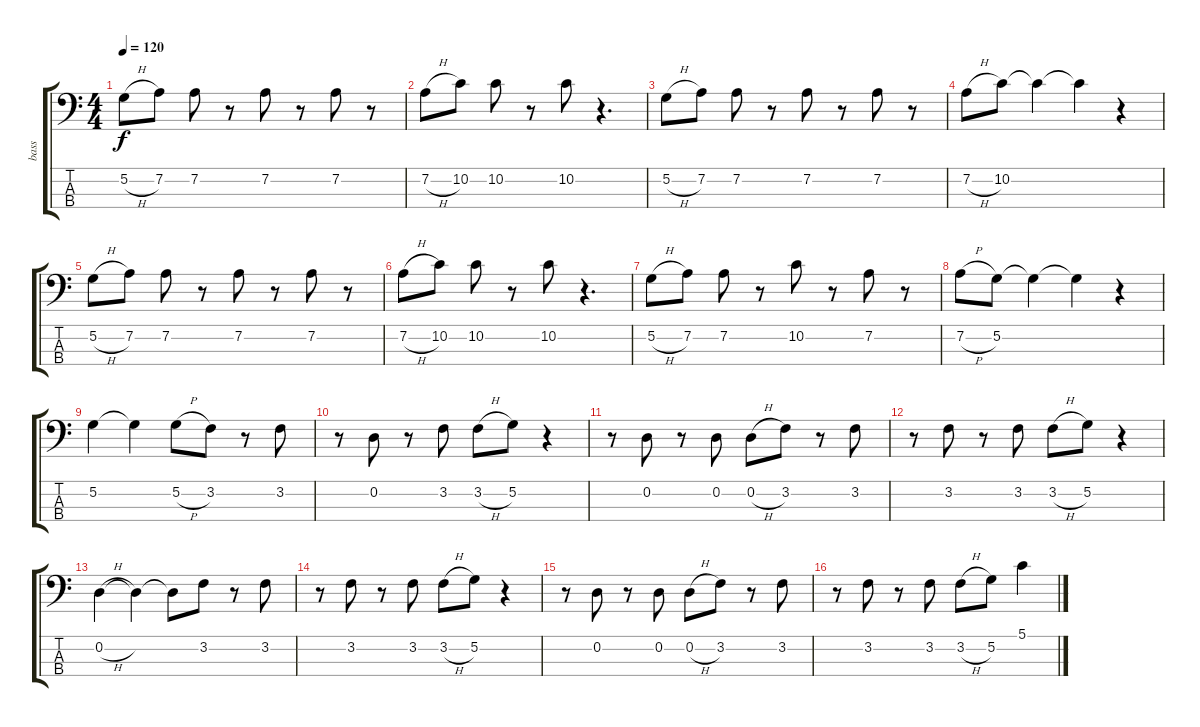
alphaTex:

\track ("bass" "bass") {instrument electricbasspick}
\staff {score tabs}
\tuning (G2 D2 A1 E1) {hide}
\ts (4 4)
\tempo 120
\clef f4
\ks c
5.2{h}.8{dy f} 7.2.8 7.2.8 r.8 7.2.8 r.8 7.2.8 r.8 |
7.2{h}.8 10.2.8 10.2.8 r.8 10.2.8 r.4{d} |
5.2{h}.8 7.2.8 7.2.8 r.8 7.2.8 r.8 7.2.8 r.8 |
7.2{h}.8 10.2.8 10.2{t}.4 10.2{t}.4 r.4 |
5.2{h}.8 7.2.8 7.2.8 r.8 7.2.8 r.8 7.2.8 r.8 |
7.2{h}.8 10.2.8 10.2.8 r.8 10.2.8 r.4{d} |
5.2{h}.8 7.2.8 7.2.8 r.8 10.2.8 r.8 7.2.8 r.8 |
7.2{h}.8 5.2.8 5.2{t}.4 5.2{t}.4 r.4 |
5.2.4 5.2{t}.4 5.2{h}.8 3.2.8 r.8 3.2.8 |
r.8 0.2.8 r.8 3.2.8 3.2{h}.8 5.2.8 r.4 |
r.8 0.2.8 r.8 0.2.8 0.2{h}.8 3.2.8 r.8 3.2.8 |
r.8 3.2.8 r.8 3.2.8 3.2{h}.8 5.2.8 r.4 |
0.2{h}.4 0.2{t}.4 0.2{t}.8 3.2.8 r.8 3.2.8 |
r.8 3.2.8 r.8 3.2.8 3.2{h}.8 5.2.8 r.4 |
r.8 0.2.8 r.8 0.2.8 0.2{h}.8 3.2.8 r.8 3.2.8 |
r.8 3.2.8 r.8 3.2.8 3.2{h}.8 5.2.8 5.1.4
